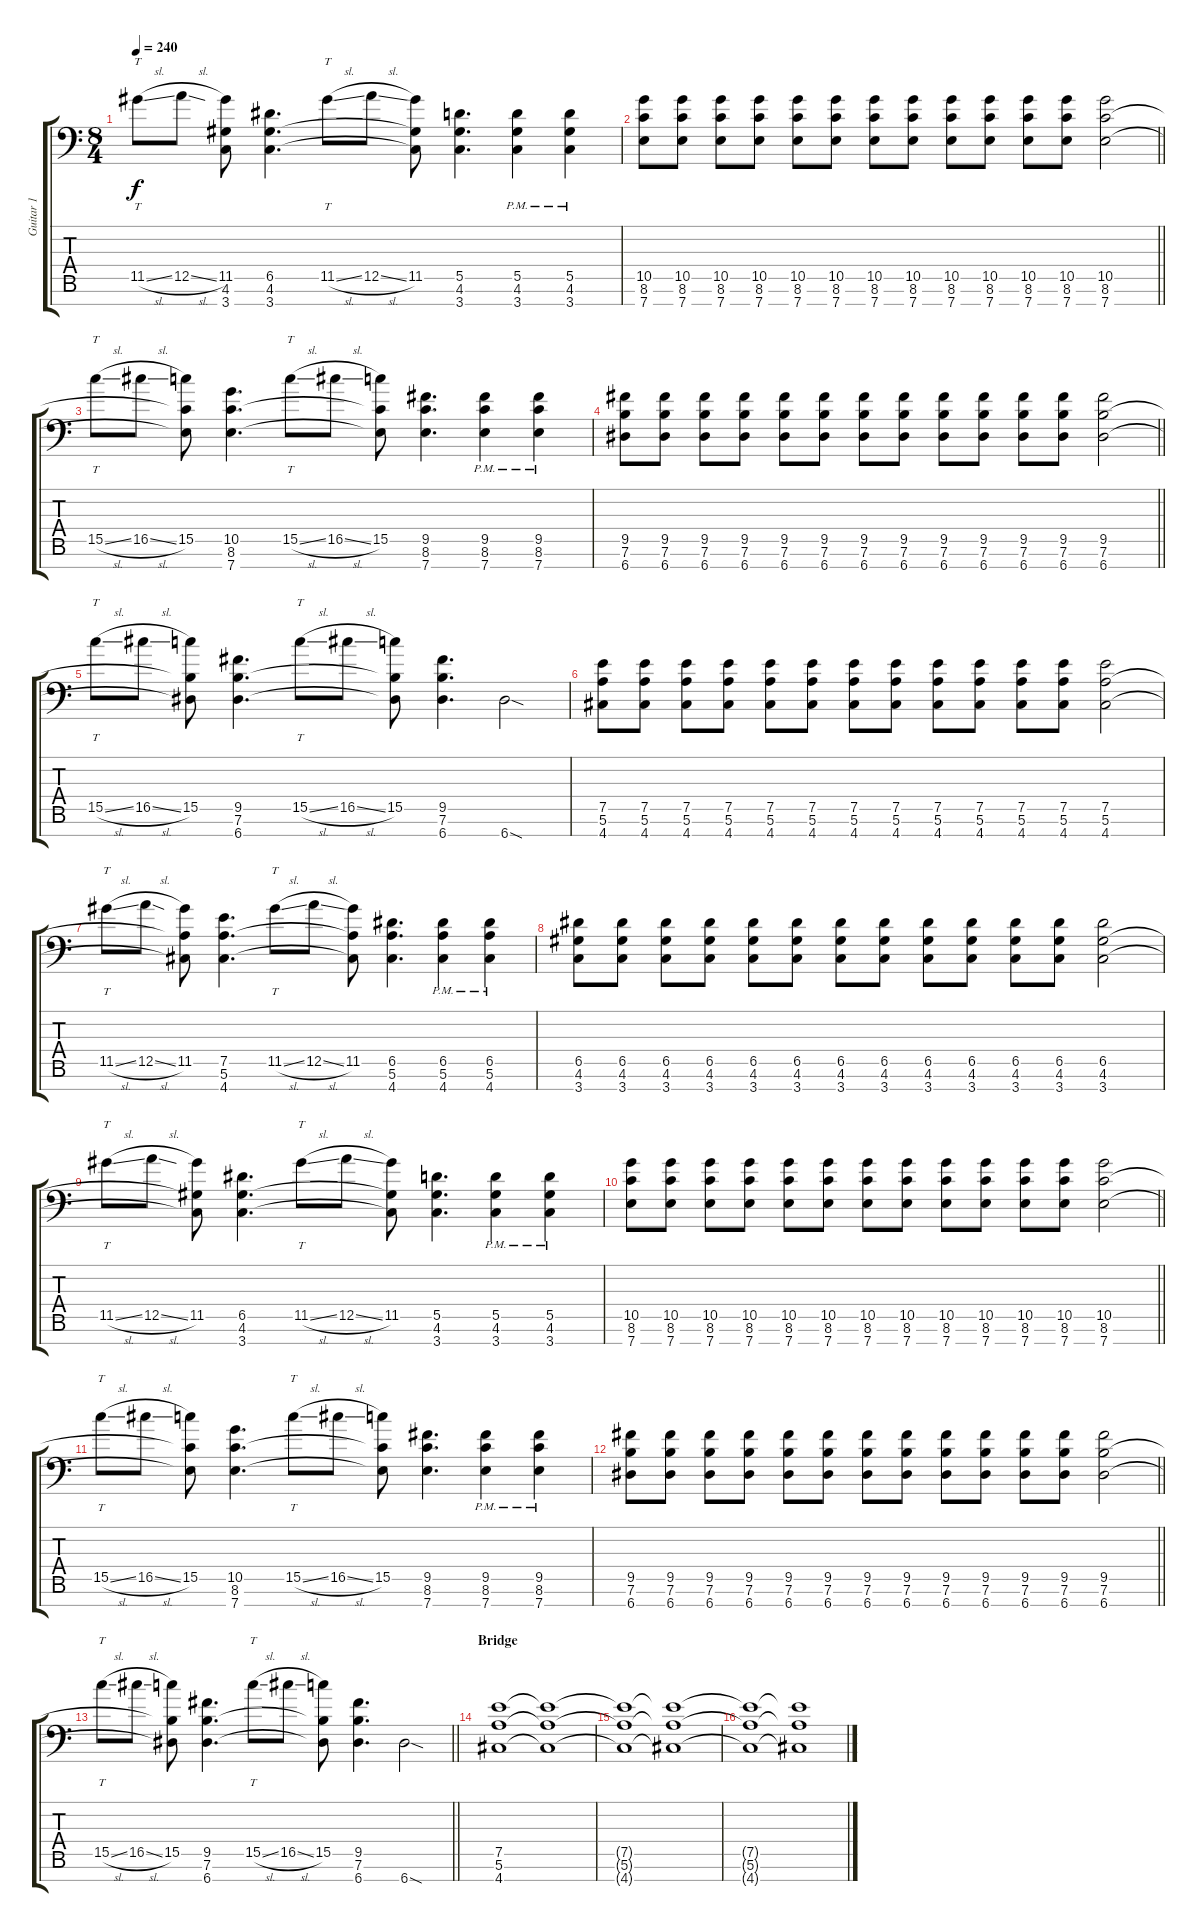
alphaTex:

\track ("Guitar 1" "Guitar 1") {instrument overdrivenguitar}
\staff {score tabs}
\tuning (E4 B3 G3 D3 A2 E2 A1) {hide}
\ts (8 4)
\tempo 240
\clef f4
\ks c
11.5{sl}.8{tt dy f} 12.5{sl}.8 (11.5 4.6{t} 3.7{t}).8 (6.5 4.6 3.7).4{d} 11.5{sl}.8{tt} 12.5{sl}.8 (11.5 4.6{t} 3.7{t}).8 (5.5 4.6 3.7).4{d} (5.5{pm} 4.6{pm} 3.7{pm}).4 (5.5{pm} 4.6{pm} 3.7{pm}).4 |
\barLineRight lightlight
(10.5 8.6 7.7).8 (10.5 8.6 7.7).8 (10.5 8.6 7.7).8 (10.5 8.6 7.7).8 (10.5 8.6 7.7).8 (10.5 8.6 7.7).8 (10.5 8.6 7.7).8 (10.5 8.6 7.7).8 (10.5 8.6 7.7).8 (10.5 8.6 7.7).8 (10.5 8.6 7.7).8 (10.5 8.6 7.7).8 (10.5 8.6 7.7).2 |
15.5{sl}.8{tt} 16.5{sl}.8 (15.5 8.6{t} 7.7{t}).8 (10.5 8.6 7.7).4{d} 15.5{sl}.8{tt} 16.5{sl}.8 (15.5 8.6{t} 7.7{t}).8 (9.5 8.6 7.7).4{d} (9.5{pm} 8.6{pm} 7.7{pm}).4 (9.5{pm} 8.6{pm} 7.7{pm}).4 |
\barLineRight lightlight
(9.5 7.6 6.7).8 (9.5 7.6 6.7).8 (9.5 7.6 6.7).8 (9.5 7.6 6.7).8 (9.5 7.6 6.7).8 (9.5 7.6 6.7).8 (9.5 7.6 6.7).8 (9.5 7.6 6.7).8 (9.5 7.6 6.7).8 (9.5 7.6 6.7).8 (9.5 7.6 6.7).8 (9.5 7.6 6.7).8 (9.5 7.6 6.7).2 |
15.5{sl}.8{tt} 16.5{sl}.8 (15.5 7.6{t} 6.7{t}).8 (9.5 7.6 6.7).4{d} 15.5{sl}.8{tt} 16.5{sl}.8 (15.5 7.6{t} 6.7{t}).8 (9.5 7.6 6.7).4{d} 6.7{sod}.2 |
(7.5 5.6 4.7).8 (7.5 5.6 4.7).8 (7.5 5.6 4.7).8 (7.5 5.6 4.7).8 (7.5 5.6 4.7).8 (7.5 5.6 4.7).8 (7.5 5.6 4.7).8 (7.5 5.6 4.7).8 (7.5 5.6 4.7).8 (7.5 5.6 4.7).8 (7.5 5.6 4.7).8 (7.5 5.6 4.7).8 (7.5 5.6 4.7).2 |
11.5{sl}.8{tt} 12.5{sl}.8 (11.5 5.6{t} 4.7{t}).8 (7.5 5.6 4.7).4{d} 11.5{sl}.8{tt} 12.5{sl}.8 (11.5 5.6{t} 4.7{t}).8 (6.5 5.6 4.7).4{d} (6.5{pm} 5.6{pm} 4.7{pm}).4 (6.5{pm} 5.6{pm} 4.7{pm}).4 |
(6.5 4.6 3.7).8 (6.5 4.6 3.7).8 (6.5 4.6 3.7).8 (6.5 4.6 3.7).8 (6.5 4.6 3.7).8 (6.5 4.6 3.7).8 (6.5 4.6 3.7).8 (6.5 4.6 3.7).8 (6.5 4.6 3.7).8 (6.5 4.6 3.7).8 (6.5 4.6 3.7).8 (6.5 4.6 3.7).8 (6.5 4.6 3.7).2 |
11.5{sl}.8{tt} 12.5{sl}.8 (11.5 4.6{t} 3.7{t}).8 (6.5 4.6 3.7).4{d} 11.5{sl}.8{tt} 12.5{sl}.8 (11.5 4.6{t} 3.7{t}).8 (5.5 4.6 3.7).4{d} (5.5{pm} 4.6{pm} 3.7{pm}).4 (5.5{pm} 4.6{pm} 3.7{pm}).4 |
\barLineRight lightlight
(10.5 8.6 7.7).8 (10.5 8.6 7.7).8 (10.5 8.6 7.7).8 (10.5 8.6 7.7).8 (10.5 8.6 7.7).8 (10.5 8.6 7.7).8 (10.5 8.6 7.7).8 (10.5 8.6 7.7).8 (10.5 8.6 7.7).8 (10.5 8.6 7.7).8 (10.5 8.6 7.7).8 (10.5 8.6 7.7).8 (10.5 8.6 7.7).2 |
15.5{sl}.8{tt} 16.5{sl}.8 (15.5 8.6{t} 7.7{t}).8 (10.5 8.6 7.7).4{d} 15.5{sl}.8{tt} 16.5{sl}.8 (15.5 8.6{t} 7.7{t}).8 (9.5 8.6 7.7).4{d} (9.5{pm} 8.6{pm} 7.7{pm}).4 (9.5{pm} 8.6{pm} 7.7{pm}).4 |
\barLineRight lightlight
(9.5 7.6 6.7).8 (9.5 7.6 6.7).8 (9.5 7.6 6.7).8 (9.5 7.6 6.7).8 (9.5 7.6 6.7).8 (9.5 7.6 6.7).8 (9.5 7.6 6.7).8 (9.5 7.6 6.7).8 (9.5 7.6 6.7).8 (9.5 7.6 6.7).8 (9.5 7.6 6.7).8 (9.5 7.6 6.7).8 (9.5 7.6 6.7).2 |
\barLineRight lightlight
15.5{sl}.8{tt} 16.5{sl}.8 (15.5 7.6{t} 6.7{t}).8 (9.5 7.6 6.7).4{d} 15.5{sl}.8{tt} 16.5{sl}.8 (15.5 7.6{t} 6.7{t}).8 (9.5 7.6 6.7).4{d} 6.7{sod}.2 |
\section ("" "Bridge")
(7.5 5.6 4.7).1{volume 10} (7.5{t} 5.6{t} 4.7{t}).1 |
(7.5{t} 5.6{t} 4.7{t}).1 (7.5{t} 5.6{t} 4.7{t}).1 |
(7.5{t} 5.6{t} 4.7{t}).1{volume 6} (7.5{t} 5.6{t} 4.7{t}).1
